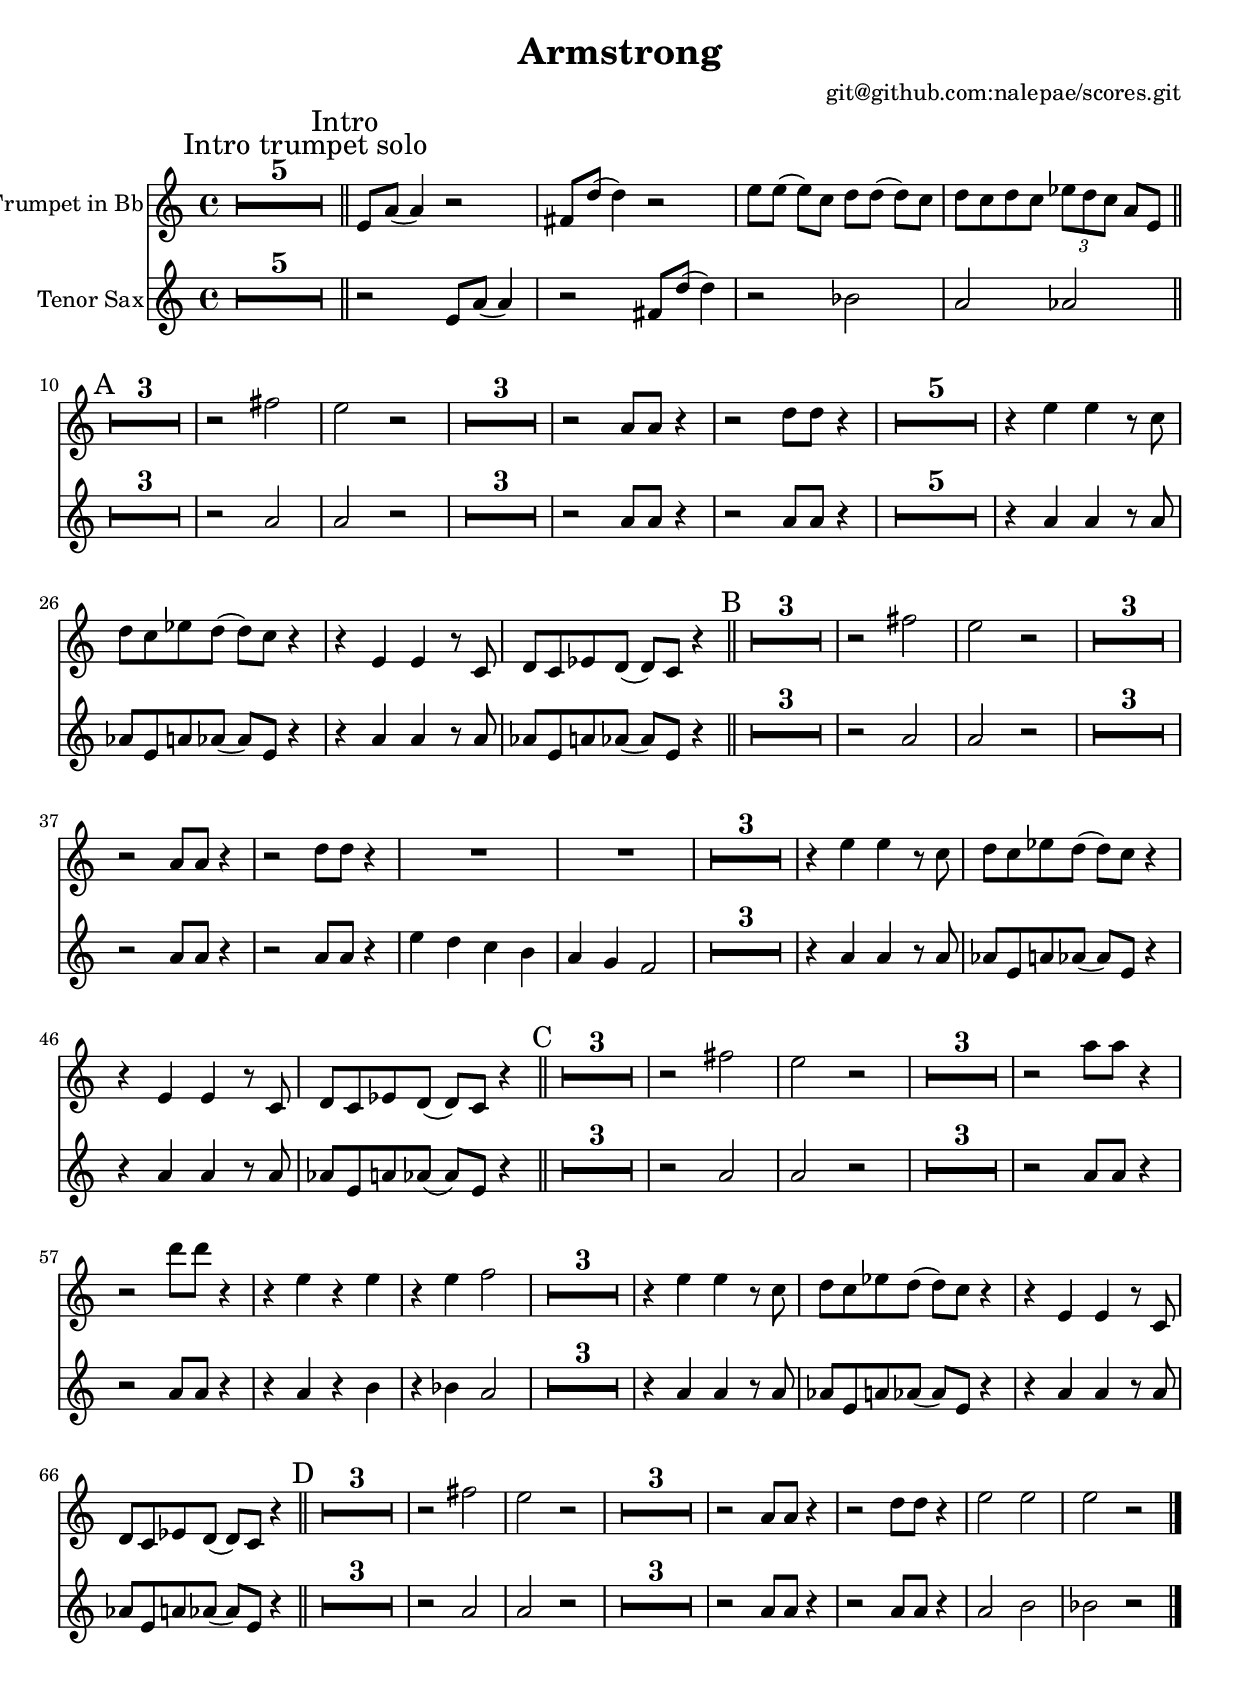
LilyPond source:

\version "2.18.2"

\header {
  title = "Armstrong"
  arranger = "git@github.com:nalepae/scores.git"
}

global = {
  \key g \minor
  \time 4/4
}

trumpetBb = \relative c'' {
  \global

  % Intro trumpet solo
  \compressFullBarRests
  \override MultiMeasureRest.expand-limit = #2
  \mark "Intro trumpet solo"
  R1*5 \bar "||"

  % Intro
  \mark "Intro"
  d,8 g (g4) r2 | e8 c' (c4) r2 |  d8[ d] (d) bes c [c ] (c) bes | c bes c bes \times 2/3 {des c bes} g d \bar "||"

  % A
  \mark "A"
  \compressFullBarRests
  \override MultiMeasureRest.expand-limit = #2
  R1*3 | r2 e' |
  d r | R1*3 |
  r2 g,8 g r4 | r2 c8 c r4 | R1*5 | r4 d d r8 bes |
  c bes des c (c) bes r4 | r4 d, d r8 bes | c bes des c (c) bes r4 \bar "||"

  % B
  \mark "B"
  R1*3 | r2 e' |
  d r | R1*3 |
  r2 g,8 g r4 | r2 c8 c r4 | R1*5 | r4 d d r8 bes |
  c bes des c (c) bes r4 | r4 d, d r8 bes | c bes des c (c) bes r4 \bar "||"

  % C
  \mark "C"
  R1*3 | r2 e' |
  d r | R1*3 |
  r2 g8 g r4 | r2 c8 c r4 | r d, r d | r d ees2 |
  R1*3 | r4 d d r8 bes |
  c bes des c (c) bes r4 | r4 d, d r8 bes | c bes des c (c) bes r4 \bar "||"

  % D
  \mark "D"
   R1*3 | r2 e' |
   d r | R1*3 |
   r2 g,8 g r4 | r2 c8 c r4 |  d2 d | d r \bar "|."
}

tenorSax = \relative c'' {
  \global
  % Intro trumpet solo
  \compressFullBarRests
  \override MultiMeasureRest.expand-limit = #2
  \mark "Intro trumpet solo"
  R1*5 \bar "||"

  % Intro
  \mark "Intro"
  r2 d,8 g (g4) | r2 e8 c' (c4) | r2 aes2 | g ges \bar "||"

  % A
  \mark "A"
  \compressFullBarRests
  \override MultiMeasureRest.expand-limit = #2
  R1*3 | r2 g |
  g r | R1*3 |
  r2 g8 g r4 | r2 g8 g r4 | R1*5 | r4 g g r8 g |
  ges d g ges (ges) d r4 | r4 g g r8 g | ges d g ges (ges) d r4 \bar "||"

  % B
  \mark "B"
  \compressFullBarRests
  \override MultiMeasureRest.expand-limit = #2
  R1*3 | r2 g |
  g r | R1*3 |
  r2 g8 g r4 | r2 g8 g r4 | d' c bes a | g f ees2 |  R1*3 | r4 g g r8 g |
  ges d g ges (ges) d r4 | r4 g g r8 g | ges d g ges (ges) d r4 \bar "||"

  % C
  \mark "C"
  R1*3 | r2 g |
  g r | R1*3 |
  r2 g8 g r4 | r2 g8 g r4 | r g r a | r aes g2 |
  R1*3 | r4 g g r8 g |
  ges d g ges (ges) d r4 | r4 g g r8 g | ges d g ges (ges) d r4 \bar "||"

  % D
  \mark "D"
   R1*3 | r2 g |
   g r | R1*3 |
   r2 g8 g r4 | r2 g8 g r4 |  g2 a | aes r \bar "|."
}

trumpetBbPart = \new Staff \with {
  instrumentName = "Trumpet in Bb"
  midiInstrument = "trumpet"
} \trumpetBb

tenorSaxPart = \new Staff \with {
  instrumentName = "Tenor Sax"
  midiInstrument = "tenor sax"
} \tenorSax

\score {
  <<
    \transpose c d \trumpetBbPart
    \transpose c d \tenorSaxPart
  >>
  \layout { }
  \midi {
    \context {
      \Score
      tempoWholesPerMinute = #(ly:make-moment 100 4)
    }
  }
}